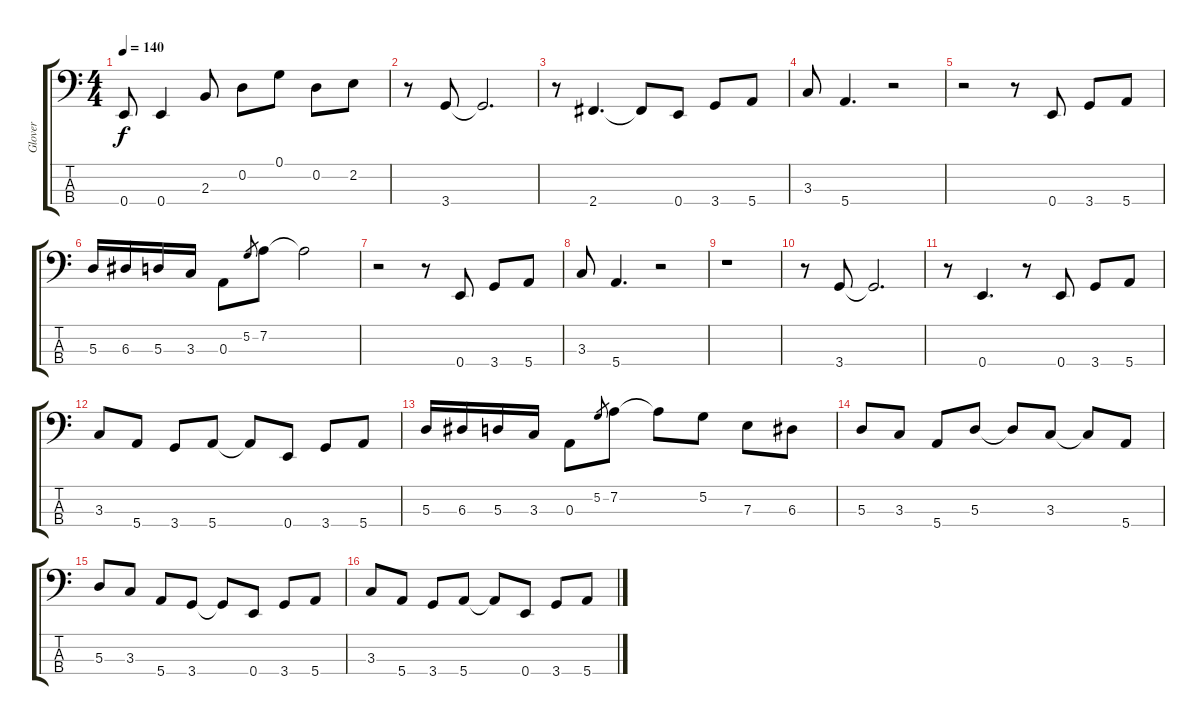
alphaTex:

\track ("Glover" "Glover") {instrument electricbasspick}
\staff {score tabs}
\tuning (G2 D2 A1 E1) {hide}
\ts (4 4)
\tempo 140
\clef f4
\ks c
0.4.8{dy f} 0.4.4 2.3.8 0.2.8 0.1.8 0.2.8 2.2.8 |
r.8 3.4.8 3.4{t}.2{d} |
r.8 2.4.4{d} 2.4{t}.8 0.4.8 3.4.8 5.4.8 |
3.3.8 5.4.4{d} r.2 |
r.2 r.8 0.4.8 3.4.8 5.4.8 |
5.3.16 6.3.16 5.3.16 3.3.16 0.3.8 5.2.8{gr} 7.2.8 7.2{t}.2 |
r.2 r.8 0.4.8 3.4.8 5.4.8 |
3.3.8 5.4.4{d} r.2 |
r.1 |
r.8 3.4.8 3.4{t}.2{d} |
r.8 0.4.4{d} r.8 0.4.8 3.4.8 5.4.8 |
3.3.8 5.4.8 3.4.8 5.4.8 5.4{t}.8 0.4.8 3.4.8 5.4.8 |
5.3.16 6.3.16 5.3.16 3.3.16 0.3.8 5.2.8{gr} 7.2.8 7.2{t}.8 5.2.8 7.3.8 6.3.8 |
5.3.8 3.3.8 5.4.8 5.3.8 5.3{t}.8 3.3.8 3.3{t}.8 5.4.8 |
5.3.8 3.3.8 5.4.8 3.4.8 3.4{t}.8 0.4.8 3.4.8 5.4.8 |
3.3.8 5.4.8 3.4.8 5.4.8 5.4{t}.8 0.4.8 3.4.8 5.4.8
